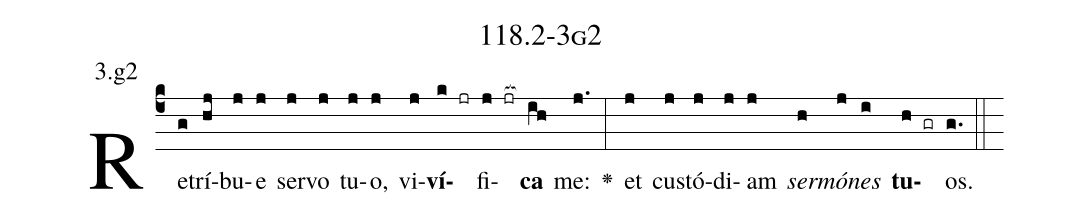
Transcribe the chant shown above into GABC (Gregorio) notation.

name: 118.2-3g2;
annotation: 3.g2;
%%
(c4)Re(g)trí(hj)bu(j)e(j) ser(j)vo(j) tu(j)o,(j) vi(j)<b>ví</b>(k jr)fi(j jr[ocb:1{])<b>ca</b>(ih[ocb:0}]) me:(j.) <v>\greheightstar</v>(:) et(j) cus(j)tó(j)di(j)am(j) <i>ser</i>(h)<i>mó</i>(j)<i>nes</i>(i) <b>tu</b>(h gr)os.(g.) (::)


%E(j) u(h) o(j) u(i) a(h) e.(g.) (::)
